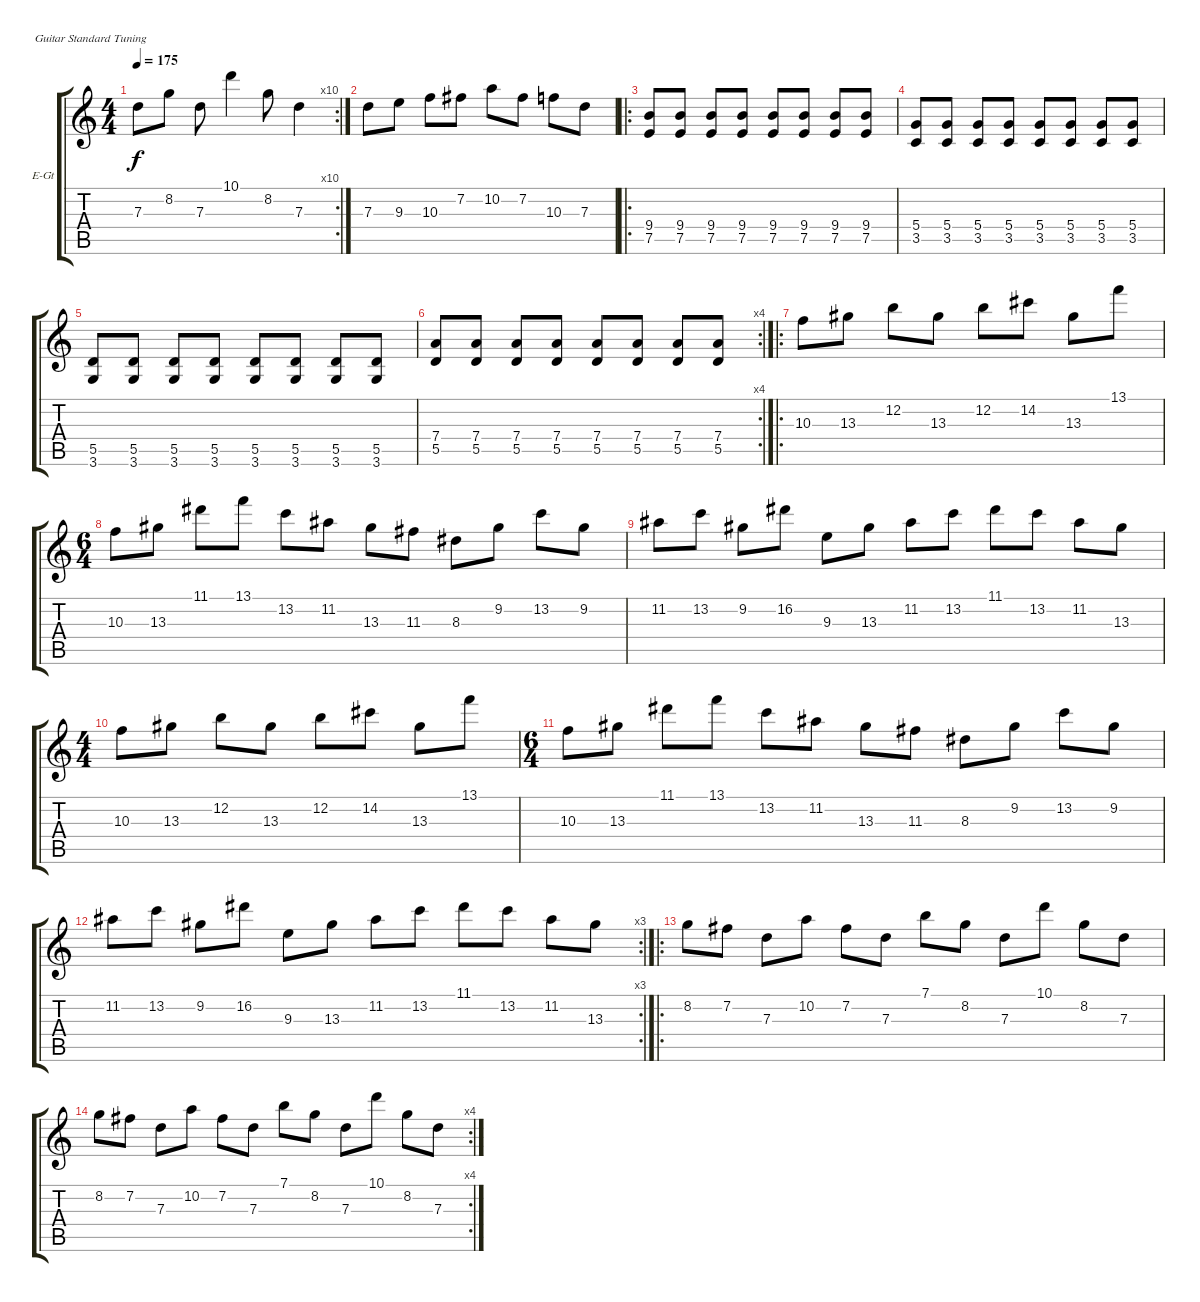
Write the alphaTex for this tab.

\bracketExtendMode groupsimilarinstruments
\firstSystemTrackNameOrientation horizontal
\otherSystemsTrackNameOrientation horizontal
\track ("Track 1" "E-Gt") {instrument distortionguitar}
\staff {score tabs}
\tuning (E4 B3 G3 D3 A2 E2)
\rc 10
\ts (4 4)
\tempo 175
\clef g2
\ks c
7.3.8{dy f} 8.2.8 7.3.8 10.1.4 8.2.8 7.3.4 |
7.3.8 9.3.8 10.3.8 7.2.8 10.2.8 7.2.8 10.3.8 7.3.8 |
\ro
(9.4 7.5).8 (9.4 7.5).8 (9.4 7.5).8 (9.4 7.5).8 (9.4 7.5).8 (7.5 9.4).8 (9.4 7.5).8 (7.5 9.4).8 |
(5.4 3.5).8 (3.5 5.4).8 (5.4 3.5).8 (3.5 5.4).8 (5.4 3.5).8 (3.5 5.4).8 (5.4 3.5).8 (3.5 5.4).8 |
(5.5 3.6).8 (3.6 5.5).8 (5.5 3.6).8 (3.6 5.5).8 (5.5 3.6).8 (3.6 5.5).8 (5.5 3.6).8 (3.6 5.5).8 |
\rc 4
(5.5 7.4).8 (7.4 5.5).8 (5.5 7.4).8 (7.4 5.5).8 (5.5 7.4).8 (7.4 5.5).8 (5.5 7.4).8 (7.4 5.5).8 |
\ro
10.3.8 13.3.8 12.2.8 13.3.8 12.2.8 14.2.8 13.3.8 13.1.8 |
\ts (6 4)
10.3.8 13.3.8 11.1.8 13.1.8 13.2.8 11.2.8 13.3.8 11.3.8 8.3.8 9.2.8 13.2.8 9.2.8 |
11.2.8 13.2.8 9.2.8 16.2.8 9.3.8 13.3.8 11.2.8 13.2.8 11.1.8 13.2.8 11.2.8 13.3.8 |
\ts (4 4)
10.3.8 13.3.8 12.2.8 13.3.8 12.2.8 14.2.8 13.3.8 13.1.8 |
\ts (6 4)
10.3.8 13.3.8 11.1.8 13.1.8 13.2.8 11.2.8 13.3.8 11.3.8 8.3.8 9.2.8 13.2.8 9.2.8 |
\rc 3
11.2.8 13.2.8 9.2.8 16.2.8 9.3.8 13.3.8 11.2.8 13.2.8 11.1.8 13.2.8 11.2.8 13.3.8 |
\ro
8.2.8 7.2.8 7.3.8 10.2.8 7.2.8 7.3.8 7.1.8 8.2.8 7.3.8 10.1.8 8.2.8 7.3.8 |
\rc 4
8.2.8 7.2.8 7.3.8 10.2.8 7.2.8 7.3.8 7.1.8 8.2.8 7.3.8 10.1.8 8.2.8 7.3.8
